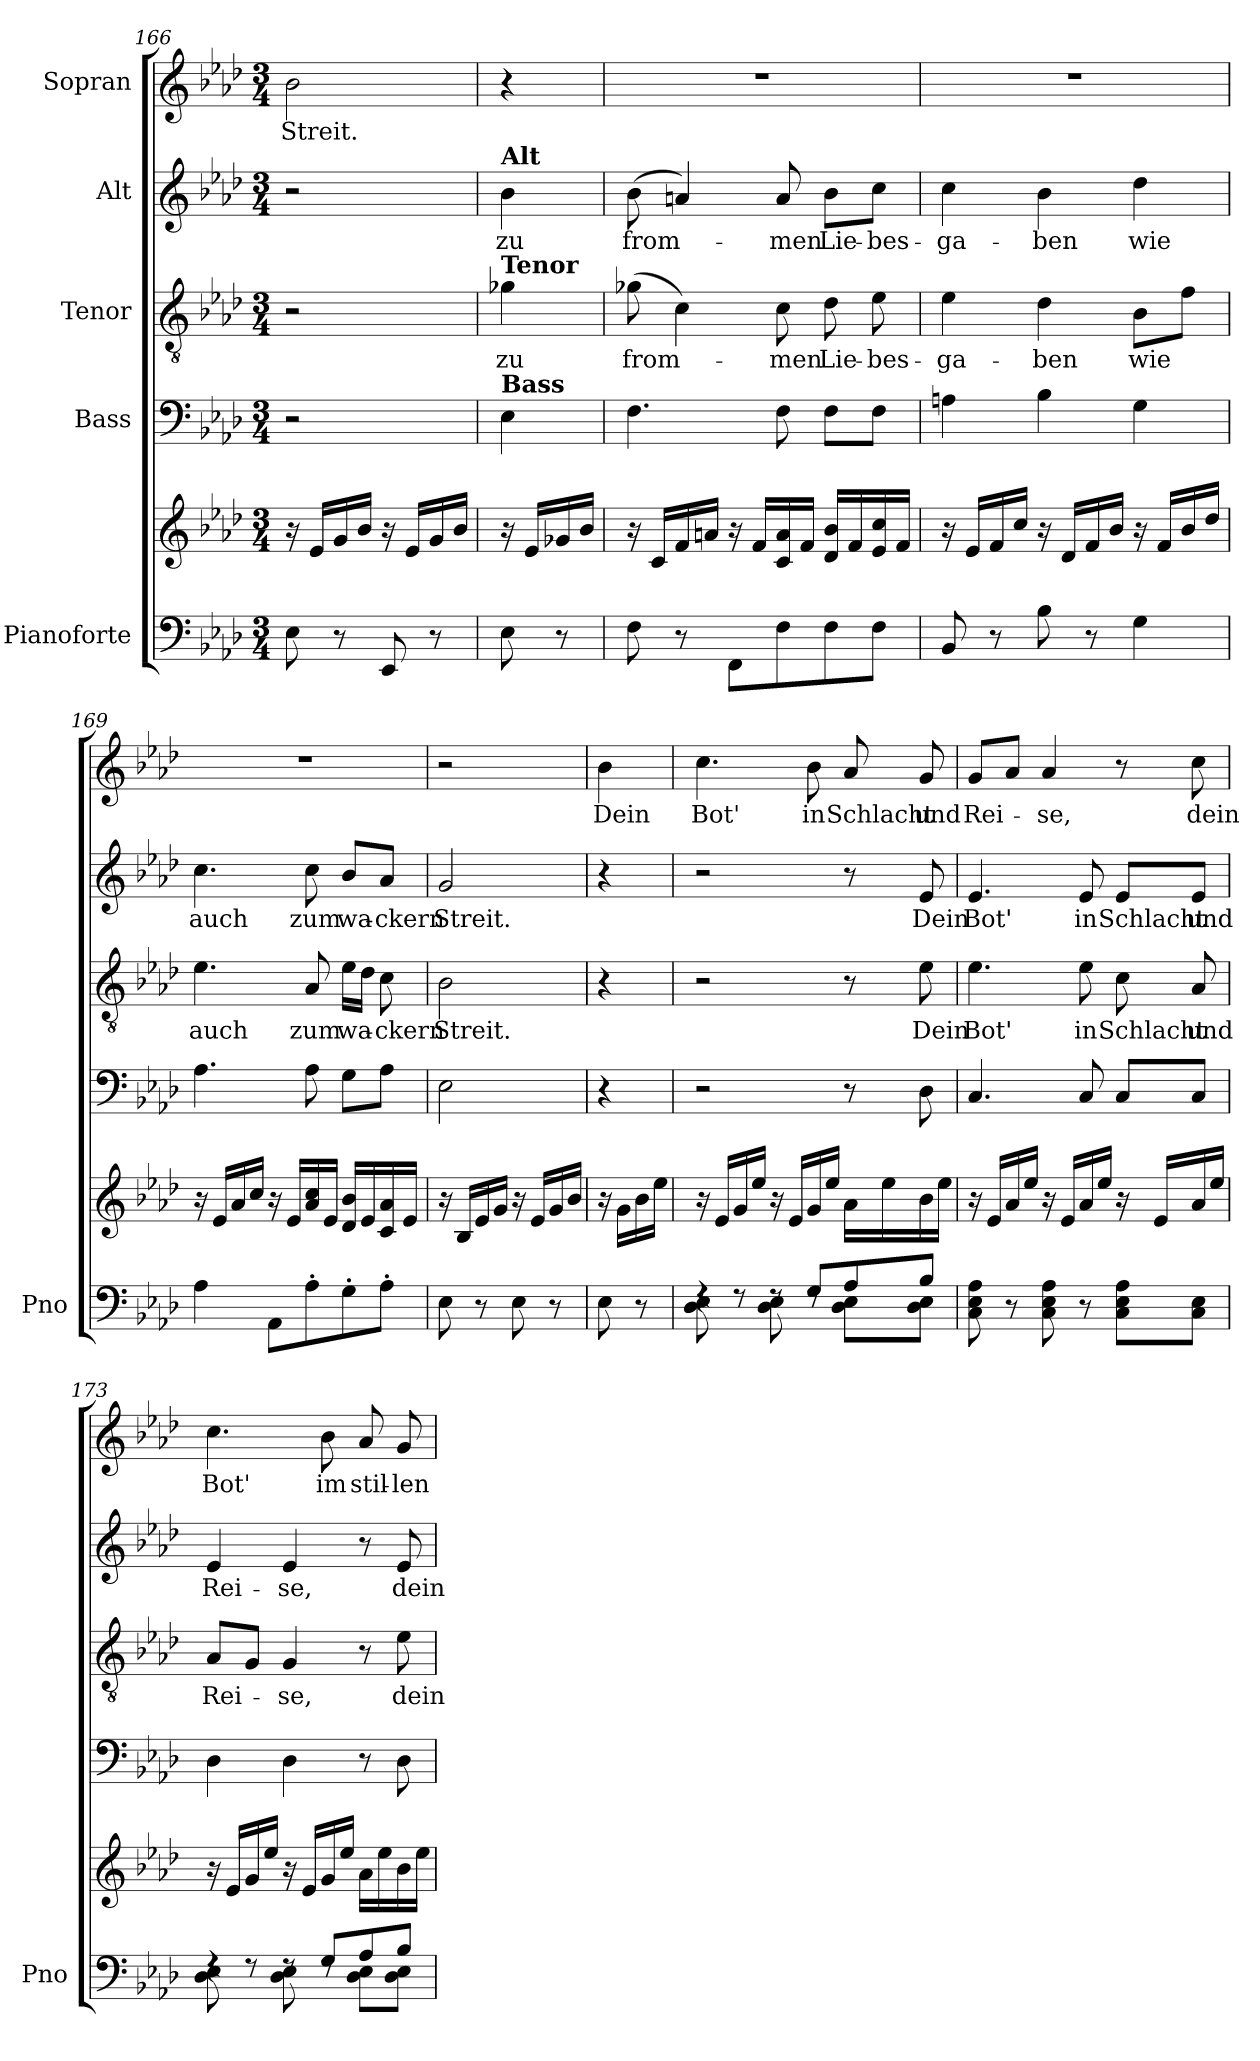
**kern	**kern	**kern	**kern	**text	**kern	**text	**kern	**text
*part5	*part5	*part4	*part3	*part3	*part2	*part2	*part1	*part1
*staff6	*staff5	*staff4	*staff3	*staff3	*staff2	*staff2	*staff1	*staff1
*I"Pianoforte	*	*I"Bass	*I"Tenor	*	*I"Alt	*	*I"Sopran	*
*I'Pno	*	*	*	*	*	*	*	*
*clefF4	*clefG2	*clefF4	*clefGv2	*	*clefG2	*	*clefG2	*
*k[b-e-a-d-]	*k[b-e-a-d-]	*k[b-e-a-d-]	*k[b-e-a-d-]	*	*k[b-e-a-d-]	*	*k[b-e-a-d-]	*
*M3/4	*M3/4	*M3/4	*M3/4	*	*M3/4	*	*M3/4	*
=166	=166	=166	=166	=166	=166	=166	=166	=166
!	!	!	!	!	!	!	!	!LO:LY:b
8E-\	16r	2r	2r	.	2r	.	2b-\	Streit.
.	16e-/LL	.	.	.	.	.	.	.
8r	16g/	.	.	.	.	.	.	.
.	16b-/JJ	.	.	.	.	.	.	.
8EE-/	16r	.	.	.	.	.	.	.
.	16e-/LL	.	.	.	.	.	.	.
8r	16g/	.	.	.	.	.	.	.
.	16b-/JJ	.	.	.	.	.	.	.
!!LO:PB:g=z
=166X16	=166X16	=166X16	=166X16	=166X16	=166X16	=166X16	=166X16	=166X16
!	!	!	!	!	!LO:TX:a:B:t=Alt	!	!	!
!	!	!	!LO:TX:a:B:t=Tenor	!	!	!	!	!
!	!	!LO:TX:a:B:t=Bass	!	!	!	!	!	!
!	!	!	!	!LO:LY:b	!	!LO:LY:b	!	!
8E-\	16r	4E-\	4g-X\	zu	4b-\	zu	4r	.
.	16e-/LL	.	.	.	.	.	.	.
8r	16g-X/	.	.	.	.	.	.	.
.	16b-/JJ	.	.	.	.	.	.	.
=167	=167	=167	=167	=167	=167	=167	=167	=167
!	!	!	!	!LO:LY:b	!	!LO:LY:b	!	!
8F\	16r	4.F\	(8g-X\	from-	(8b-\	from-	2.r	.
.	16c/LL	.	.	.	.	.	.	.
8r	16f/	.	4c\)	.	4an/)	.	.	.
.	16an/JJ	.	.	.	.	.	.	.
8FF\L	16r	.	.	.	.	.	.	.
.	16f/LL	.	.	.	.	.	.	.
!	!	!	!	!LO:LY:b	!	!LO:LY:b	!	!
8F\	16c/ 16a/	8F\	8c\	-men	8a/	-men	.	.
.	16f/JJ	.	.	.	.	.	.	.
!	!	!	!	!LO:LY:b	!	!LO:LY:b	!	!
8F\	16d-/ 16b-/LL	8F\L	8d-\	Lie-	8b-\L	Lie-	.	.
.	16f/	.	.	.	.	.	.	.
!	!	!	!	!LO:LY:b	!	!LO:LY:b	!	!
8F\J	16e-/ 16cc/	8F\J	8e-\	-bes-	8cc\J	-bes-	.	.
.	16f/JJ	.	.	.	.	.	.	.
=168	=168	=168	=168	=168	=168	=168	=168	=168
!	!	!	!	!LO:LY:b	!	!LO:LY:b	!	!
8BB-/	16r	4An\	4e-\	-ga-	4cc\	-ga-	2.r	.
.	16e-/LL	.	.	.	.	.	.	.
8r	16f/	.	.	.	.	.	.	.
.	16cc/JJ	.	.	.	.	.	.	.
!	!	!	!	!LO:LY:b	!	!LO:LY:b	!	!
8B-\	16r	4B-\	4d-\	-ben	4b-\	-ben	.	.
.	16d-/LL	.	.	.	.	.	.	.
8r	16f/	.	.	.	.	.	.	.
.	16b-/JJ	.	.	.	.	.	.	.
!	!	!	!	!LO:LY:b	!	!LO:LY:b	!	!
4G\	16r	4G\	8B-\L	wie	4dd-\	wie	.	.
.	16f/LL	.	.	.	.	.	.	.
.	16b-/	.	8f\J	.	.	.	.	.
.	16dd-/JJ	.	.	.	.	.	.	.
=169	=169	=169	=169	=169	=169	=169	=169	=169
!	!	!	!	!LO:LY:b	!	!LO:LY:b	!	!
4A-\	16r	4.A-\	4.e-\	auch	4.cc\	auch	2.r	.
.	16e-/LL	.	.	.	.	.	.	.
.	16a-/	.	.	.	.	.	.	.
.	16cc/JJ	.	.	.	.	.	.	.
8AA-\L	16r	.	.	.	.	.	.	.
.	16e-/LL	.	.	.	.	.	.	.
!	!	!	!	!LO:LY:b	!	!LO:LY:b	!	!
8A-'\	16a-/ 16cc/	8A-\	8A-/	zum	8cc\	zum	.	.
.	16e-/JJ	.	.	.	.	.	.	.
!	!	!	!	!LO:LY:b	!	!LO:LY:b	!	!
8G'\	16d-/ 16b-/LL	8G\L	16e-\LL	wa-	8b-/L	wa-	.	.
.	16e-/	.	16d-\JJ	.	.	.	.	.
!	!	!	!	!LO:LY:b	!	!LO:LY:b	!	!
8A-'\J	16c/ 16a-/	8A-\J	8c\	-ckern	8a-/J	-ckern	.	.
.	16e-/JJ	.	.	.	.	.	.	.
=170	=170	=170	=170	=170	=170	=170	=170	=170
!	!	!	!	!LO:LY:b	!	!LO:LY:b	!	!
8E-\	16r	2E-\	2B-\	Streit.	2g/	Streit.	2r	.
.	16B-/LL	.	.	.	.	.	.	.
8r	16e-/	.	.	.	.	.	.	.
.	16g/JJ	.	.	.	.	.	.	.
8E-\	16r	.	.	.	.	.	.	.
.	16e-/LL	.	.	.	.	.	.	.
8r	16g/	.	.	.	.	.	.	.
.	16b-/JJ	.	.	.	.	.	.	.
!!LO:LB:g=z
=170X17	=170X17	=170X17	=170X17	=170X17	=170X17	=170X17	=170X17	=170X17
!	!	!	!	!	!	!	!	!LO:LY:b
8E-\	16r	4r	4r	.	4r	.	4b-\	Dein
.	16g\LL	.	.	.	.	.	.	.
8r	16b-\	.	.	.	.	.	.	.
.	16ee-\JJ	.	.	.	.	.	.	.
=171	=171	=171	=171	=171	=171	=171	=171	=171
*^	*	*	*	*	*	*	*	*
!	!	!	!	!	!	!	!	!	!LO:LY:b
4rF	8D-\ 8E-\	16r	2r	2r	.	2r	.	4.cc\	Bot'
.	.	16e-/LL	.	.	.	.	.	.	.
.	8rF	16g/	.	.	.	.	.	.	.
.	.	16ee-/JJ	.	.	.	.	.	.	.
8rF	8D-\ 8E-\	16r	.	.	.	.	.	.	.
.	.	16e-/LL	.	.	.	.	.	.	.
!	!	!	!	!	!	!	!	!	!LO:LY:b
8G/L	8rF	16g/	.	.	.	.	.	8b-\	in
.	.	16ee-/JJ	.	.	.	.	.	.	.
!	!	!	!	!	!	!	!	!	!LO:LY:b
8A-/	8D-\ 8E-\L	16a-\LL	8r	8r	.	8r	.	8a-/	Schlacht
.	.	16ee-\	.	.	.	.	.	.	.
!	!	!	!	!	!LO:LY:b	!	!LO:LY:b	!	!LO:LY:b
8B-/J	8D-\ 8E-\J	16b-\	8D-\	8e-\	Dein	8e-/	Dein	8g/	und
.	.	16ee-\JJ	.	.	.	.	.	.	.
*v	*v	*	*	*	*	*	*	*	*
=172	=172	=172	=172	=172	=172	=172	=172	=172
!	!	!	!	!LO:LY:b	!	!LO:LY:b	!	!LO:LY:b
8C\ 8E-\ 8A-\	16r	4.C/	4.e-\	Bot'	4.e-/	Bot'	8g/L	Rei-
.	16e-/LL	.	.	.	.	.	.	.
8r	16a-/	.	.	.	.	.	8a-/J	.
.	16ee-/JJ	.	.	.	.	.	.	.
!	!	!	!	!	!	!	!	!LO:LY:b
8C\ 8E-\ 8A-\	16r	.	.	.	.	.	4a-/	-se,
.	16e-/LL	.	.	.	.	.	.	.
!	!	!	!	!LO:LY:b	!	!LO:LY:b	!	!
8r	16a-/	8C/	8e-\	in	8e-/	in	.	.
.	16ee-/JJ	.	.	.	.	.	.	.
!	!	!	!	!LO:LY:b	!	!LO:LY:b	!	!
8C\ 8E-\ 8A-\L	16r	8C/L	8c\	Schlacht	8e-/L	Schlacht	8r	.
.	16e-/LL	.	.	.	.	.	.	.
!	!	!	!	!LO:LY:b	!	!LO:LY:b	!	!LO:LY:b
8C\ 8E-\J	16a-/	8C/J	8A-/	und	8e-/J	und	8cc\	dein
.	16ee-/JJ	.	.	.	.	.	.	.
=173	=173	=173	=173	=173	=173	=173	=173	=173
*^	*	*	*	*	*	*	*	*
!	!	!	!	!	!LO:LY:b	!	!LO:LY:b	!	!LO:LY:b
4rF	8D-\ 8E-\	16r	4D-\	8A-/L	Rei-	4e-/	Rei-	4.cc\	Bot'
.	.	16e-/LL	.	.	.	.	.	.	.
.	8rF	16g/	.	8G/J	.	.	.	.	.
.	.	16ee-/JJ	.	.	.	.	.	.	.
!	!	!	!	!	!LO:LY:b	!	!LO:LY:b	!	!
8rF	8D-\ 8E-\	16r	4D-\	4G/	-se,	4e-/	-se,	.	.
.	.	16e-/LL	.	.	.	.	.	.	.
!	!	!	!	!	!	!	!	!	!LO:LY:b
8G/L	8rF	16g/	.	.	.	.	.	8b-\	im
.	.	16ee-/JJ	.	.	.	.	.	.	.
!	!	!	!	!	!	!	!	!	!LO:LY:b
8A-/	8D-\ 8E-\L	16a-\LL	8r	8r	.	8r	.	8a-/	stil-
.	.	16ee-\	.	.	.	.	.	.	.
!	!	!	!	!	!LO:LY:b	!	!LO:LY:b	!	!LO:LY:b
8B-/J	8D-\ 8E-\J	16b-\	8D-\	8e-\	dein	8e-/	dein	8g/	-len
.	.	16ee-\JJ	.	.	.	.	.	.	.
*v	*v	*	*	*	*	*	*	*	*
=	=	=	=	=	=	=	=	=
*-	*-	*-	*-	*-	*-	*-	*-	*-
